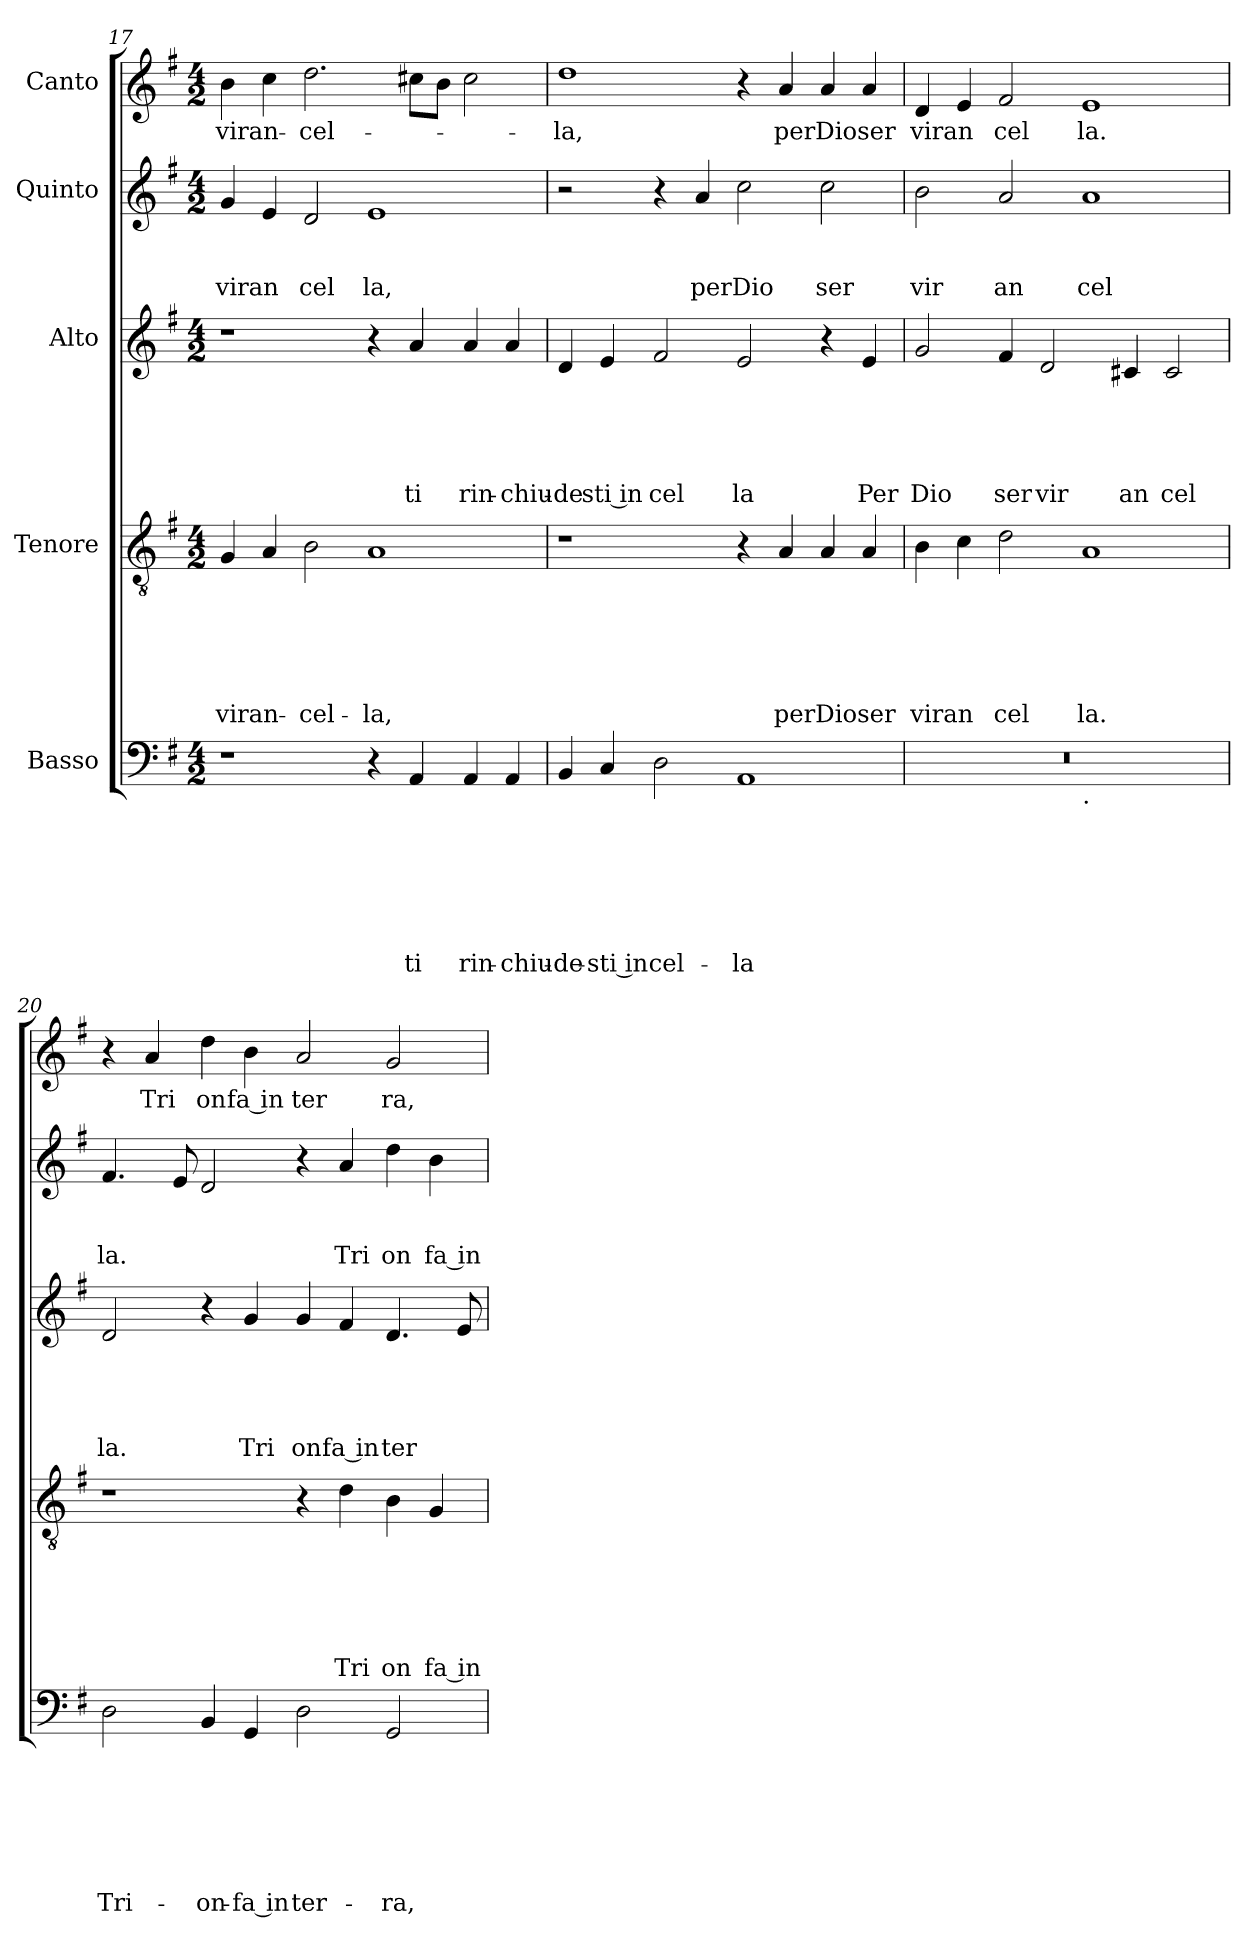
**kern	**text	**text	**text	**text	**text	**text	**text	**kern	**text	**text	**text	**text	**text	**text	**kern	**text	**text	**text	**text	**text	**kern	**text	**text	**text	**kern	**text
*part5	*part5	*part5	*part5	*part5	*part5	*part5	*part5	*part4	*part4	*part4	*part4	*part4	*part4	*part4	*part3	*part3	*part3	*part3	*part3	*part3	*part2	*part2	*part2	*part2	*part1	*part1
*staff5	*staff5	*staff5	*staff5	*staff5	*staff5	*staff5	*staff5	*staff4	*staff4	*staff4	*staff4	*staff4	*staff4	*staff4	*staff3	*staff3	*staff3	*staff3	*staff3	*staff3	*staff2	*staff2	*staff2	*staff2	*staff1	*staff1
*I"Basso	*	*	*	*	*	*	*	*I"Tenore	*	*	*	*	*	*	*I"Alto	*	*	*	*	*	*I"Quinto	*	*	*	*I"Canto	*
*clefF4	*	*	*	*	*	*	*	*clefGv2	*	*	*	*	*	*	*clefG2	*	*	*	*	*	*clefG2	*	*	*	*clefG2	*
*k[f#]	*	*	*	*	*	*	*	*k[f#]	*	*	*	*	*	*	*k[f#]	*	*	*	*	*	*k[f#]	*	*	*	*k[f#]	*
*G:	*	*	*	*	*	*	*	*G:	*	*	*	*	*	*	*G:	*	*	*	*	*	*G:	*	*	*	*G:	*
*M4/2	*	*	*	*	*	*	*	*M4/2	*	*	*	*	*	*	*M4/2	*	*	*	*	*	*M4/2	*	*	*	*M4/2	*
=17	=17	=17	=17	=17	=17	=17	=17	=17	=17	=17	=17	=17	=17	=17	=17	=17	=17	=17	=17	=17	=17	=17	=17	=17	=17	=17
!	!	!	!	!	!	!	!	!	!	!	!	!	!	!LO:LY:b	!	!	!	!	!	!	!	!	!	!LO:LY:b	!	!LO:LY:b
1r	.	.	.	.	.	.	.	4G/	.	.	.	.	.	-viran-	1r	.	.	.	.	.	4g/	.	.	viran	4b\	-viran-
.	.	.	.	.	.	.	.	4A/	.	.	.	.	.	.	.	.	.	.	.	.	4e/	.	.	.	4cc\	.
!	!	!	!	!	!	!	!	!	!	!	!	!	!	!LO:LY:b	!	!	!	!	!	!	!	!	!	!LO:LY:b	!	!LO:LY:b
.	.	.	.	.	.	.	.	2B\	.	.	.	.	.	-cel-	.	.	.	.	.	.	2d/	.	.	cel	2.dd\	-cel-
!	!	!	!	!	!	!	!	!	!	!	!	!	!	!LO:LY:b	!	!	!	!	!	!	!	!	!	!LO:LY:b	!	!
4r	.	.	.	.	.	.	.	1A	.	.	.	.	.	-la,	4r	.	.	.	.	.	1e	.	.	la,	.	.
!	!	!	!	!	!	!	!LO:LY:b	!	!	!	!	!	!	!	!	!	!	!	!	!LO:LY:b	!	!	!	!	!	!
4AA/	.	.	.	.	.	.	ti	.	.	.	.	.	.	.	4a/	.	.	.	.	ti	.	.	.	.	8cc#X\L	.
.	.	.	.	.	.	.	.	.	.	.	.	.	.	.	.	.	.	.	.	.	.	.	.	.	8b\J	.
!	!	!	!	!	!	!	!LO:LY:b	!	!	!	!	!	!	!	!	!	!	!	!	!LO:LY:b	!	!	!	!	!	!
4AA/	.	.	.	.	.	.	rin-	.	.	.	.	.	.	.	4a/	.	.	.	.	rin-	.	.	.	.	2cc#\	.
!	!	!	!	!	!	!	!LO:LY:b	!	!	!	!	!	!	!	!	!	!	!	!	!LO:LY:b	!	!	!	!	!	!
4AA/	.	.	.	.	.	.	-chiu-	.	.	.	.	.	.	.	4a/	.	.	.	.	-chiu-	.	.	.	.	.	.
!!LO:PB:g=z
=18	=18	=18	=18	=18	=18	=18	=18	=18	=18	=18	=18	=18	=18	=18	=18	=18	=18	=18	=18	=18	=18	=18	=18	=18	=18	=18
!	!	!	!	!	!	!	!LO:LY:b	!	!	!	!	!	!	!	!	!	!	!	!	!LO:LY:b	!	!	!	!	!	!LO:LY:b
4BB/	.	.	.	.	.	.	-de-	1r	.	.	.	.	.	.	4d/	.	.	.	.	-de	2r	.	.	.	1dd	-la,
!	!	!	!	!	!	!	!LO:LY:b:rj	!	!	!	!	!	!	!	!	!	!	!	!	!LO:LY:b:rj	!	!	!	!	!	!
4C/	.	.	.	.	.	.	-sti in	.	.	.	.	.	.	.	4e/	.	.	.	.	sti in	.	.	.	.	.	.
!	!	!	!	!	!	!	!LO:LY:b	!	!	!	!	!	!	!	!	!	!	!	!	!LO:LY:b	!	!	!	!	!	!
2D\	.	.	.	.	.	.	cel-	.	.	.	.	.	.	.	2f#/	.	.	.	.	cel	4r	.	.	.	.	.
!	!	!	!	!	!	!	!	!	!	!	!	!	!	!	!	!	!	!	!	!	!	!	!	!LO:LY:b	!	!
.	.	.	.	.	.	.	.	.	.	.	.	.	.	.	.	.	.	.	.	.	4a/	.	.	perDio	.	.
!	!	!	!	!	!	!	!LO:LY:b	!	!	!	!	!	!	!	!	!	!	!	!	!LO:LY:b	!	!	!	!	!	!
1AA	.	.	.	.	.	.	-la	4r	.	.	.	.	.	.	2e/	.	.	.	.	la	2cc\	.	.	.	4r	.
!	!	!	!	!	!	!	!	!	!	!	!	!	!	!LO:LY:b	!	!	!	!	!	!	!	!	!	!	!	!LO:LY:b
.	.	.	.	.	.	.	.	4A/	.	.	.	.	.	perDio	.	.	.	.	.	.	.	.	.	.	4a/	perDio
!	!	!	!	!	!	!	!	!	!	!	!	!	!	!	!	!	!	!	!	!	!	!	!	!LO:LY:b	!	!
.	.	.	.	.	.	.	.	4A/	.	.	.	.	.	.	4r	.	.	.	.	.	2cc\	.	.	ser	4a/	.
!	!	!	!	!	!	!	!	!	!	!	!	!	!	!LO:LY:b	!	!	!	!	!	!LO:LY:b	!	!	!	!	!	!LO:LY:b
.	.	.	.	.	.	.	.	4A/	.	.	.	.	.	ser	4e/	.	.	.	.	Per	.	.	.	.	4a/	ser
=19	=19	=19	=19	=19	=19	=19	=19	=19	=19	=19	=19	=19	=19	=19	=19	=19	=19	=19	=19	=19	=19	=19	=19	=19	=19	=19
!	!	!	!	!	!	!	!	!	!	!	!	!	!	!LO:LY:b	!	!	!	!	!	!LO:LY:b	!	!	!	!LO:LY:b	!	!LO:LY:b
*^	*	*	*	*	*	*	*	*	*	*	*	*	*	*	*	*	*	*	*	*	*	*	*	*	*	*
0r	1ryy	.	.	.	.	.	.	.	4B\	.	.	.	.	.	viran	2g/	.	.	.	.	Dio	2b\	.	.	vir	4d/	viran
.	.	.	.	.	.	.	.	.	4c\	.	.	.	.	.	.	.	.	.	.	.	.	.	.	.	.	4e/	.
!	!	!	!	!	!	!	!	!	!	!	!	!	!	!	!LO:LY:b	!	!	!	!	!	!LO:LY:b	!	!	!	!LO:LY:b	!	!LO:LY:b
.	.	.	.	.	.	.	.	.	2d\	.	.	.	.	.	cel	4f#/	.	.	.	.	ser	2a/	.	.	an	2f#/	cel
!	!	!	!	!	!	!	!	!	!	!	!	!	!	!	!	!	!	!	!	!	!LO:LY:b	!	!	!	!	!	!
.	.	.	.	.	.	.	.	.	.	.	.	.	.	.	.	2d/	.	.	.	.	vir	.	.	.	.	.	.
!	!LO:TX:b:t=.	!	!	!	!	!	!	!	!	!	!	!	!	!	!	!	!	!	!	!	!	!	!	!	!	!	!
!	!	!	!	!	!	!	!	!	!	!	!	!	!	!	!LO:LY:b	!	!	!	!	!	!	!	!	!	!LO:LY:b	!	!LO:LY:b
.	1ryy	.	.	.	.	.	.	.	1A	.	.	.	.	.	la.	.	.	.	.	.	.	1a	.	.	cel	1e	la.
!	!	!	!	!	!	!	!	!	!	!	!	!	!	!	!	!	!	!	!	!	!LO:LY:b	!	!	!	!	!	!
.	.	.	.	.	.	.	.	.	.	.	.	.	.	.	.	4c#X/	.	.	.	.	an	.	.	.	.	.	.
!	!	!	!	!	!	!	!	!	!	!	!	!	!	!	!	!	!	!	!	!	!LO:LY:b	!	!	!	!	!	!
.	.	.	.	.	.	.	.	.	.	.	.	.	.	.	.	2c#/	.	.	.	.	cel	.	.	.	.	.	.
=20	=20	=20	=20	=20	=20	=20	=20	=20	=20	=20	=20	=20	=20	=20	=20	=20	=20	=20	=20	=20	=20	=20	=20	=20	=20	=20	=20
!	!	!	!	!	!	!	!	!LO:LY:b	!	!	!	!	!	!	!	!	!	!	!	!	!LO:LY:b	!	!	!	!LO:LY:b	!	!
*v	*v	*	*	*	*	*	*	*	*	*	*	*	*	*	*	*	*	*	*	*	*	*	*	*	*	*	*
2D\	.	.	.	.	.	.	Tri-	1r	.	.	.	.	.	.	2d/	.	.	.	.	la.	4.f#/	.	.	la.	4r	.
!	!	!	!	!	!	!	!	!	!	!	!	!	!	!	!	!	!	!	!	!	!	!	!	!	!	!LO:LY:b
.	.	.	.	.	.	.	.	.	.	.	.	.	.	.	.	.	.	.	.	.	.	.	.	.	4a/	Tri
.	.	.	.	.	.	.	.	.	.	.	.	.	.	.	.	.	.	.	.	.	8e/	.	.	.	.	.
!	!	!	!	!	!	!	!LO:LY:b	!	!	!	!	!	!	!	!	!	!	!	!	!	!	!	!	!	!	!LO:LY:b
4BB/	.	.	.	.	.	.	-on-	.	.	.	.	.	.	.	4r	.	.	.	.	.	2d/	.	.	.	4dd\	on
!	!	!	!	!	!	!	!LO:LY:b:rj	!	!	!	!	!	!	!	!	!	!	!	!	!LO:LY:b	!	!	!	!	!	!LO:LY:b:rj
4GG/	.	.	.	.	.	.	-fa in	.	.	.	.	.	.	.	4g/	.	.	.	.	Tri	.	.	.	.	4b\	fa in
!	!	!	!	!	!	!	!LO:LY:b	!	!	!	!	!	!	!	!	!	!	!	!	!LO:LY:b	!	!	!	!	!	!LO:LY:b
2D\	.	.	.	.	.	.	ter-	4r	.	.	.	.	.	.	4g/	.	.	.	.	on	4r	.	.	.	2a/	ter
!	!	!	!	!	!	!	!	!	!	!	!	!	!	!LO:LY:b	!	!	!	!	!	!LO:LY:b:rj	!	!	!	!LO:LY:b	!	!
.	.	.	.	.	.	.	.	4d\	.	.	.	.	.	Tri	4f#/	.	.	.	.	fa in	4a/	.	.	Tri	.	.
!	!	!	!	!	!	!	!LO:LY:b	!	!	!	!	!	!	!LO:LY:b	!	!	!	!	!	!LO:LY:b	!	!	!	!LO:LY:b	!	!LO:LY:b
2GG/	.	.	.	.	.	.	-ra,	4B\	.	.	.	.	.	on	4.d/	.	.	.	.	ter	4dd\	.	.	on	2g/	ra,
!	!	!	!	!	!	!	!	!	!	!	!	!	!	!LO:LY:b:rj	!	!	!	!	!	!	!	!	!	!LO:LY:b:rj	!	!
.	.	.	.	.	.	.	.	4G/	.	.	.	.	.	fa in	.	.	.	.	.	.	4b\	.	.	fa in	.	.
.	.	.	.	.	.	.	.	.	.	.	.	.	.	.	8e/	.	.	.	.	.	.	.	.	.	.	.
=	=	=	=	=	=	=	=	=	=	=	=	=	=	=	=	=	=	=	=	=	=	=	=	=	=	=
*-	*-	*-	*-	*-	*-	*-	*-	*-	*-	*-	*-	*-	*-	*-	*-	*-	*-	*-	*-	*-	*-	*-	*-	*-	*-	*-
